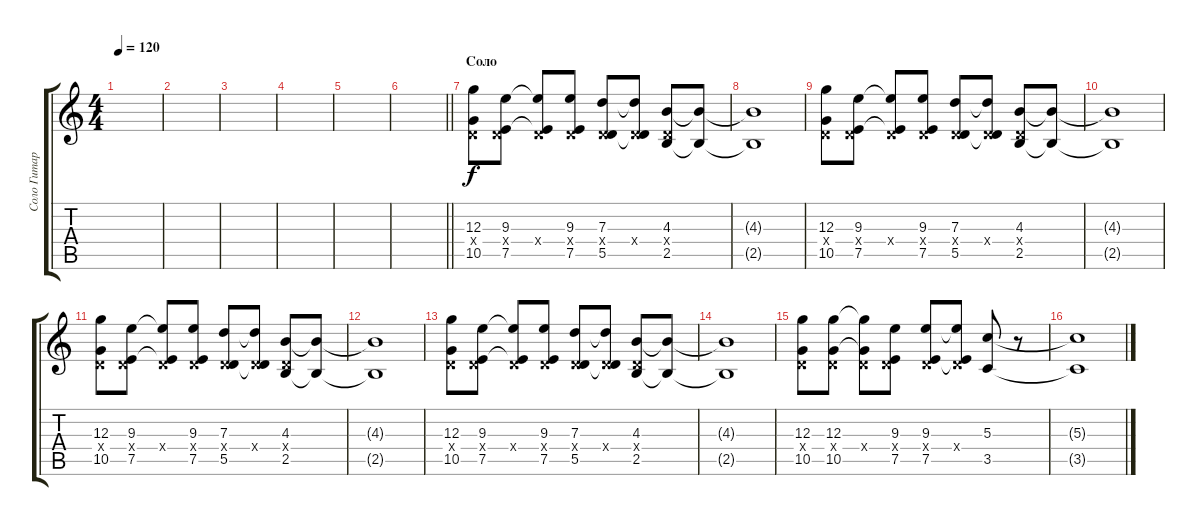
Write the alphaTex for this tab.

\track ("Соло Гитара" "Соло Гитар") {instrument electricguitarjazz}
\staff {score tabs}
\tuning (E4 B3 G3 D3 A2 E2) {hide}
\ts (4 4)
\tempo 120
\clef g2
\ks c
|
|
|
|
|
\barLineRight lightlight
|
\section ("" "Соло")
(12.3 0.4{x} 10.5).8 (9.3 0.4{x} 7.5).8 (9.3{t} 0.4{x} 7.5{t}).8 (9.3 0.4{x} 7.5).8 (7.3 0.4{x} 5.5).8 (7.3{t} 0.4{x} 5.5{t}).8 (4.3 0.4{x} 2.5).8 (4.3{t} 2.5{t}).8 |
(4.3{t} 2.5{t}).1 |
(12.3 0.4{x} 10.5).8 (9.3 0.4{x} 7.5).8 (9.3{t} 0.4{x} 7.5{t}).8 (9.3 0.4{x} 7.5).8 (7.3 0.4{x} 5.5).8 (7.3{t} 0.4{x} 5.5{t}).8 (4.3 0.4{x} 2.5).8 (4.3{t} 2.5{t}).8 |
(4.3{t} 2.5{t}).1 |
(12.3 0.4{x} 10.5).8 (9.3 0.4{x} 7.5).8 (9.3{t} 0.4{x} 7.5{t}).8 (9.3 0.4{x} 7.5).8 (7.3 0.4{x} 5.5).8 (7.3{t} 0.4{x} 5.5{t}).8 (4.3 0.4{x} 2.5).8 (4.3{t} 2.5{t}).8 |
(4.3{t} 2.5{t}).1 |
(12.3 0.4{x} 10.5).8 (9.3 0.4{x} 7.5).8 (9.3{t} 0.4{x} 7.5{t}).8 (9.3 0.4{x} 7.5).8 (7.3 0.4{x} 5.5).8 (7.3{t} 0.4{x} 5.5{t}).8 (4.3 0.4{x} 2.5).8 (4.3{t} 2.5{t}).8 |
(4.3{t} 2.5{t}).1 |
(12.3 0.4{x} 10.5).8 (12.3 0.4{x} 10.5).8 (12.3{t} 0.4{x} 10.5{t}).8 (9.3 0.4{x} 7.5).8 (9.3 0.4{x} 7.5).8 (9.3{t} 0.4{x} 7.5{t}).8 (5.3 3.5).8 r.8 |
(5.3{t} 3.5{t}).1
